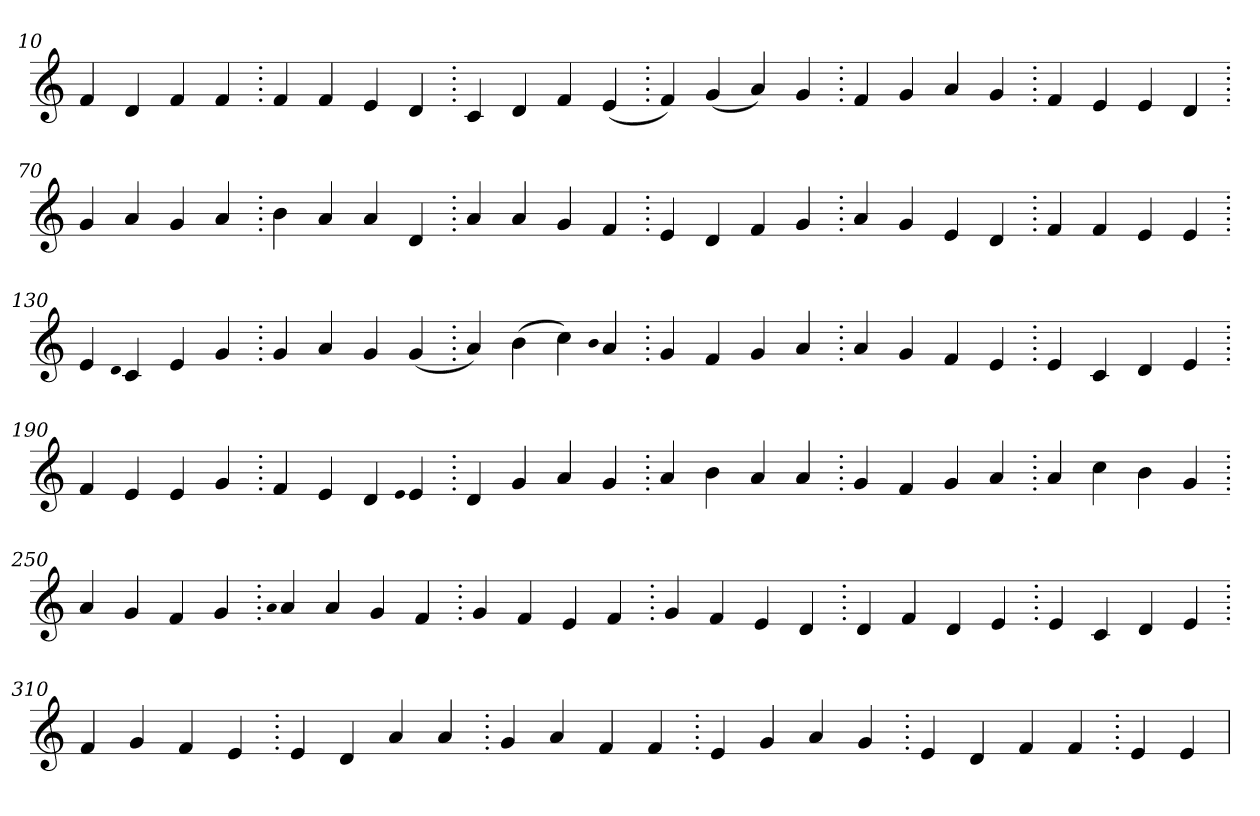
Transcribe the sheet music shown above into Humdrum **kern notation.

**kern
*part1
*staff1
*clefG2
=10.
4f
4d
4f
4f
=20.
4f
4f
4e
4d
=30.
4c
4d
4f
(>4e
=40.
4f)
(>4g
4a)
4g
=50.
4f
4g
4a
4g
=60.
4f
4e
4e
4d
=70.
4g
4a
4g
4a
=80.
4b
4a
4a
4d
=90.
4a
4a
4g
4f
=100.
4e
4d
4f
4g
=110.
4a
4g
4e
4d
=120.
4f
4f
4e
4e
=130.
4e
qqd
4c
4e
4g
=140.
4g
4a
4g
(>4g
=150.
4a)
(>4b
4cc)
qqb
4a
=160.
4g
4f
4g
4a
=170.
4a
4g
4f
4e
=180.
4e
4c
4d
4e
=190.
4f
4e
4e
4g
=200.
4f
4e
4d
qqe
4e
=210.
4d
4g
4a
4g
=220.
4a
4b
4a
4a
=230.
4g
4f
4g
4a
=240.
4a
4cc
4b
4g
=250.
4a
4g
4f
4g
=260.
qqa
4a
4a
4g
4f
=270.
4g
4f
4e
4f
=280.
4g
4f
4e
4d
=290.
4d
4f
4d
4e
=300.
4e
4c
4d
4e
=310.
4f
4g
4f
4e
=320.
4e
4d
4a
4a
=330.
4g
4a
4f
4f
=340.
4e
4g
4a
4g
=350.
4e
4d
4f
4f
=360.
4e
4e
=
*-
